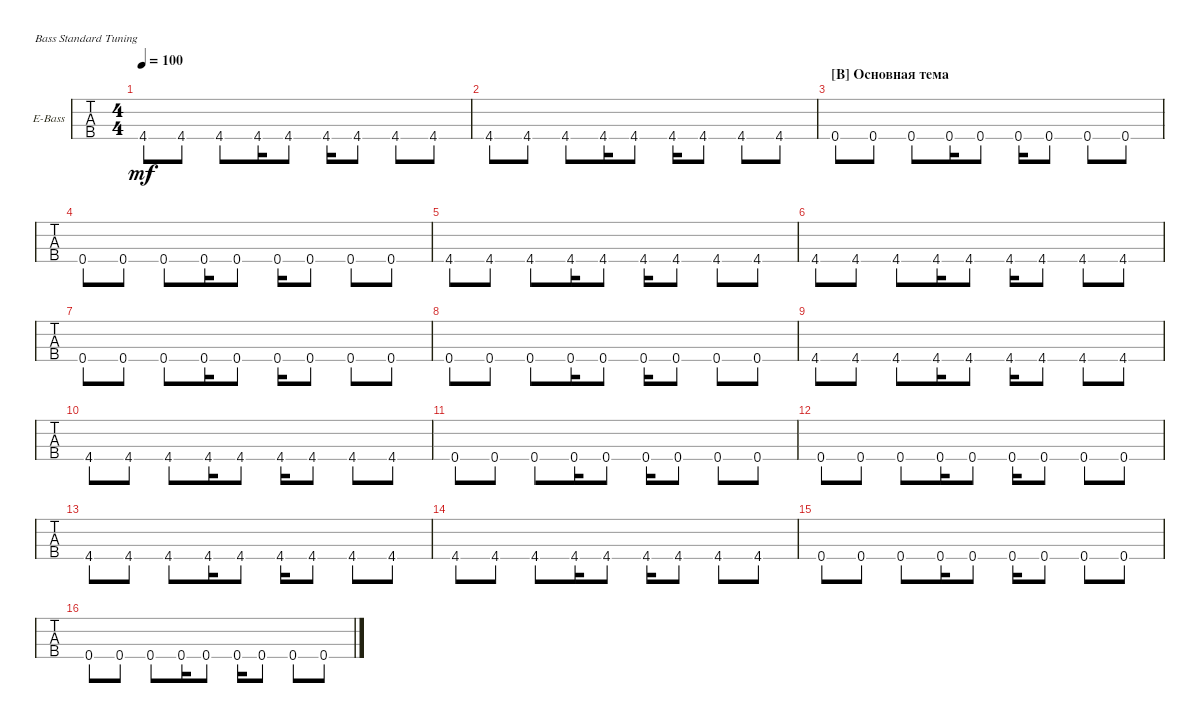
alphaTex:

\bracketExtendMode groupsimilarinstruments
\firstSystemTrackNameOrientation horizontal
\otherSystemsTrackNameOrientation horizontal
\track ("Electric Bass" "E-Bass") {instrument electricbassfinger}
\staff {tabs}
\tuning (G2 D2 A1 E1)
\ts (4 4)
\tempo 100
\clef f4
\scale
0.333333
\ks c
4.4.8{dy mf} 4.4.8 4.4.8 4.4.16 4.4.8 4.4.16 4.4.8 4.4.8 4.4.8 |
\scale
0.333333 4.4.8 4.4.8 4.4.8 4.4.16 4.4.8 4.4.16 4.4.8 4.4.8 4.4.8 |
\section ("B" "Основная тема")
\scale
0.333333 0.4.8 0.4.8 0.4.8 0.4.16 0.4.8 0.4.16 0.4.8 0.4.8 0.4.8 |
\scale
0.333333 0.4.8 0.4.8 0.4.8 0.4.16 0.4.8 0.4.16 0.4.8 0.4.8 0.4.8 |
\scale
0.333333 4.4.8 4.4.8 4.4.8 4.4.16 4.4.8 4.4.16 4.4.8 4.4.8 4.4.8 |
\scale
0.333333 4.4.8 4.4.8 4.4.8 4.4.16 4.4.8 4.4.16 4.4.8 4.4.8 4.4.8 |
\scale
0.333333 0.4.8 0.4.8 0.4.8 0.4.16 0.4.8 0.4.16 0.4.8 0.4.8 0.4.8 |
\scale
0.333333 0.4.8 0.4.8 0.4.8 0.4.16 0.4.8 0.4.16 0.4.8 0.4.8 0.4.8 |
\scale
0.333333 4.4.8 4.4.8 4.4.8 4.4.16 4.4.8 4.4.16 4.4.8 4.4.8 4.4.8 |
\scale
0.333333 4.4.8 4.4.8 4.4.8 4.4.16 4.4.8 4.4.16 4.4.8 4.4.8 4.4.8 |
\scale
0.333333 0.4.8 0.4.8 0.4.8 0.4.16 0.4.8 0.4.16 0.4.8 0.4.8 0.4.8 |
\scale
0.333333 0.4.8 0.4.8 0.4.8 0.4.16 0.4.8 0.4.16 0.4.8 0.4.8 0.4.8 |
\scale
0.333333 4.4.8 4.4.8 4.4.8 4.4.16 4.4.8 4.4.16 4.4.8 4.4.8 4.4.8 |
\scale
0.333333 4.4.8 4.4.8 4.4.8 4.4.16 4.4.8 4.4.16 4.4.8 4.4.8 4.4.8 |
\scale
0.333333 0.4.8 0.4.8 0.4.8 0.4.16 0.4.8 0.4.16 0.4.8 0.4.8 0.4.8 |
\scale
0.333333 0.4.8 0.4.8 0.4.8 0.4.16 0.4.8 0.4.16 0.4.8 0.4.8 0.4.8
